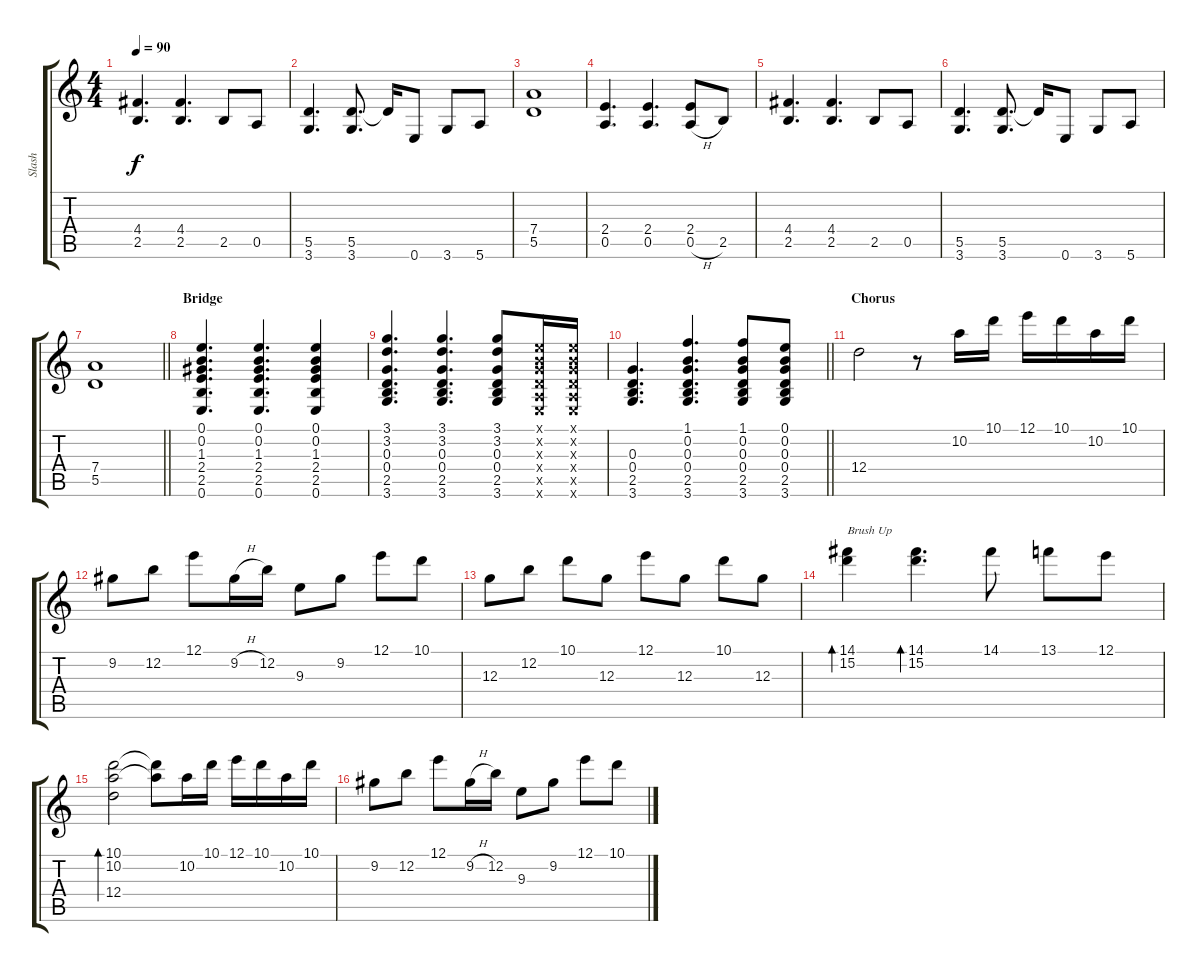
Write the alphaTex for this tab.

\track ("Slash" "Slash") {instrument overdrivenguitar}
\staff {score tabs}
\tuning (E4 B3 G3 D3 A2 E2) {hide}
\ts (4 4)
\tempo 90
\clef g2
\ks c
(4.4 2.5).4{d dy f} (4.4 2.5).4{d} 2.5.8 0.5.8 |
(5.5 3.6).4{d} (5.5 3.6).8{d} 5.5{t}.16 0.6.8 3.6.8 5.6.8 |
(7.4 5.5).1 |
(2.4 0.5).4{d} (2.4 0.5).4{d} (2.4 0.5{h}).8 2.5.8 |
(4.4 2.5).4{d} (4.4 2.5).4{d} 2.5.8 0.5.8 |
(5.5 3.6).4{d} (5.5 3.6).8{d} 5.5{t}.16 0.6.8 3.6.8 5.6.8 |
\barLineRight lightlight
(7.4 5.5).1 |
\section ("" "Bridge")
(0.1 0.2 1.3 2.4 2.5 0.6).4{d} (0.1 0.2 1.3 2.4 2.5 0.6).4{d} (0.1 0.2 1.3 2.4 2.5 0.6).4 |
(3.1 3.2 0.3 0.4 2.5 3.6).4{d} (3.1 3.2 0.3 0.4 2.5 3.6).4{d} (3.1 3.2 0.3 0.4 2.5 3.6).8 (0.1{x} 0.2{x} 0.3{x} 0.4{x} 0.5{x} 0.6{x}).16 (0.1{x} 0.2{x} 0.3{x} 0.4{x} 0.5{x} 0.6{x}).16 |
\barLineRight lightlight
(0.3 0.4 2.5 3.6).4{d} (1.1 0.2 0.3 0.4 2.5 3.6).4{d} (1.1 0.2 0.3 0.4 2.5 3.6).8 (0.1 0.2 0.3 0.4 2.5 3.6).8 |
\section ("" "Chorus")
12.4.2 r.8 10.2.16 10.1.16 12.1.16 10.1.16 10.2.16 10.1.16 |
9.2.8 12.2.8 12.1.8 9.2{h}.16 12.2.16 9.3.8 9.2.8 12.1.8 10.1.8 |
12.3.8 12.2.8 10.1.8 12.3.8 12.1.8 12.3.8 10.1.8 12.3.8 |
(14.1 15.2).4{bd 480 txt "Brush Up"} (14.1 15.2).4{d bd 480} 14.1.8 13.1.8 12.1.8 |
(10.1 10.2 12.4).2{bd 480} (10.1{t} 10.2{t}).8 10.2.16 10.1.16 12.1.16 10.1.16 10.2.16 10.1.16 |
9.2.8 12.2.8 12.1.8 9.2{h}.16 12.2.16 9.3.8 9.2.8 12.1.8 10.1.8
